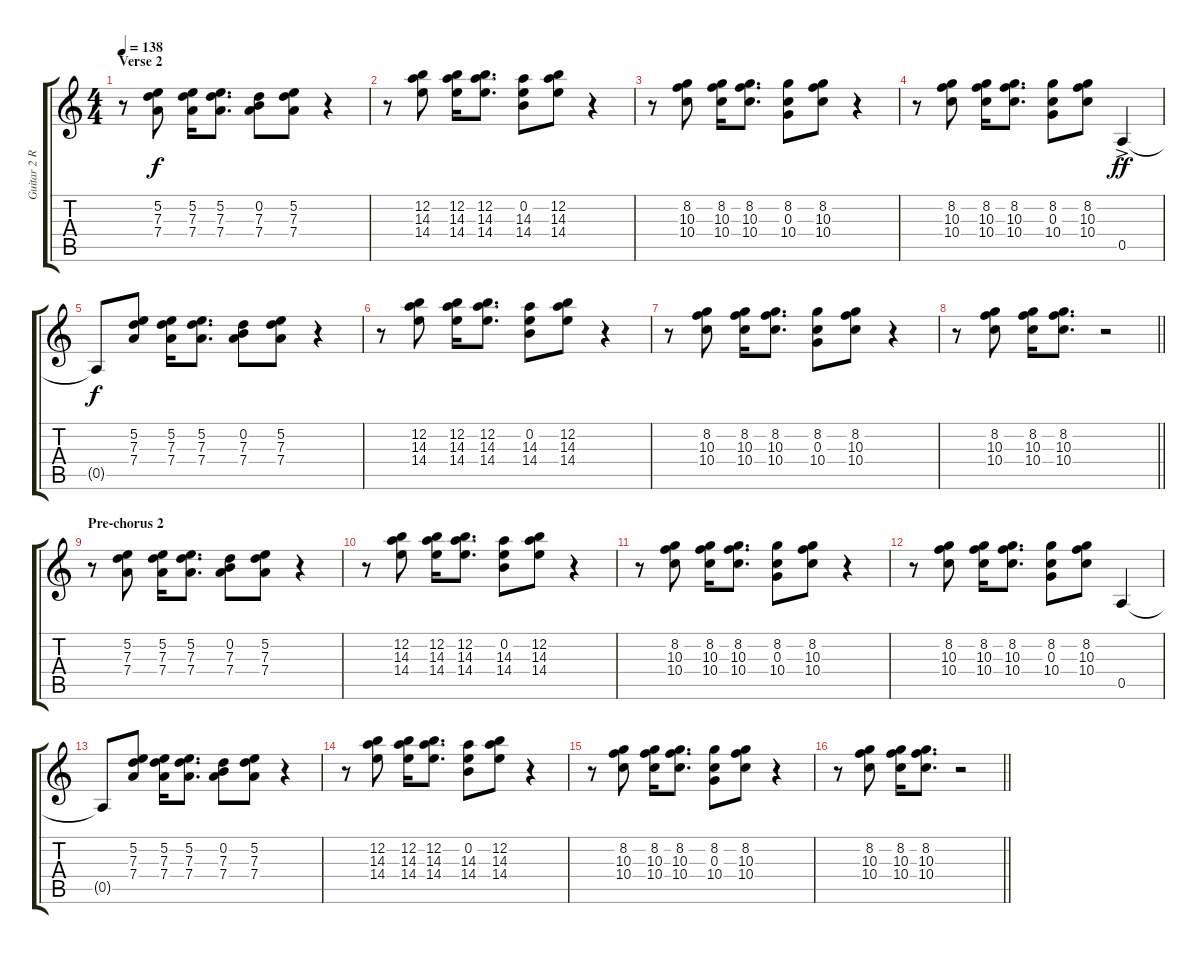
\track ("Guitar 2 R" "Guitar 2 R") {instrument distortionguitar}
\staff {score tabs}
\tuning (E4 B3 G3 D3 A2 E2) {hide}
\ts (4 4)
\section ("" "Verse 2")
\tempo 138
\clef g2
\ks c
r.8{dy f} (5.2 7.3 7.4).8 (5.2 7.3 7.4).16 (5.2 7.3 7.4).8{d} (0.2 7.3 7.4).8 (5.2 7.3 7.4).8 r.4 |
r.8 (12.2 14.3 14.4).8 (12.2 14.3 14.4).16 (12.2 14.3 14.4).8{d} (0.2 14.3 14.4).8 (12.2 14.3 14.4).8 r.4 |
r.8 (8.2 10.3 10.4).8 (8.2 10.3 10.4).16 (8.2 10.3 10.4).8{d} (8.2 0.3 10.4).8 (8.2 10.3 10.4).8 r.4 |
r.8 (8.2 10.3 10.4).8 (8.2 10.3 10.4).16 (8.2 10.3 10.4).8{d} (8.2 0.3 10.4).8 (8.2 10.3 10.4).8 0.5{ac}.4{dy ff} |
0.5{t}.8{dy f} (5.2 7.3 7.4).8 (5.2 7.3 7.4).16 (5.2 7.3 7.4).8{d} (0.2 7.3 7.4).8 (5.2 7.3 7.4).8 r.4 |
r.8 (12.2 14.3 14.4).8 (12.2 14.3 14.4).16 (12.2 14.3 14.4).8{d} (0.2 14.3 14.4).8 (12.2 14.3 14.4).8 r.4 |
r.8 (8.2 10.3 10.4).8 (8.2 10.3 10.4).16 (8.2 10.3 10.4).8{d} (8.2 0.3 10.4).8 (8.2 10.3 10.4).8 r.4 |
\barLineRight lightlight
r.8 (8.2 10.3 10.4).8 (8.2 10.3 10.4).16 (8.2 10.3 10.4).8{d} r.2 |
\section ("" "Pre-chorus 2")
r.8 (5.2 7.3 7.4).8 (5.2 7.3 7.4).16 (5.2 7.3 7.4).8{d} (0.2 7.3 7.4).8 (5.2 7.3 7.4).8 r.4 |
r.8 (12.2 14.3 14.4).8 (12.2 14.3 14.4).16 (12.2 14.3 14.4).8{d} (0.2 14.3 14.4).8 (12.2 14.3 14.4).8 r.4 |
r.8 (8.2 10.3 10.4).8 (8.2 10.3 10.4).16 (8.2 10.3 10.4).8{d} (8.2 0.3 10.4).8 (8.2 10.3 10.4).8 r.4 |
r.8 (8.2 10.3 10.4).8 (8.2 10.3 10.4).16 (8.2 10.3 10.4).8{d} (8.2 0.3 10.4).8 (8.2 10.3 10.4).8 0.5.4 |
0.5{t}.8 (5.2 7.3 7.4).8 (5.2 7.3 7.4).16 (5.2 7.3 7.4).8{d} (0.2 7.3 7.4).8 (5.2 7.3 7.4).8 r.4 |
r.8 (12.2 14.3 14.4).8 (12.2 14.3 14.4).16 (12.2 14.3 14.4).8{d} (0.2 14.3 14.4).8 (12.2 14.3 14.4).8 r.4 |
r.8 (8.2 10.3 10.4).8 (8.2 10.3 10.4).16 (8.2 10.3 10.4).8{d} (8.2 0.3 10.4).8 (8.2 10.3 10.4).8 r.4 |
\barLineRight lightlight
r.8 (8.2 10.3 10.4).8 (8.2 10.3 10.4).16 (8.2 10.3 10.4).8{d} r.2
